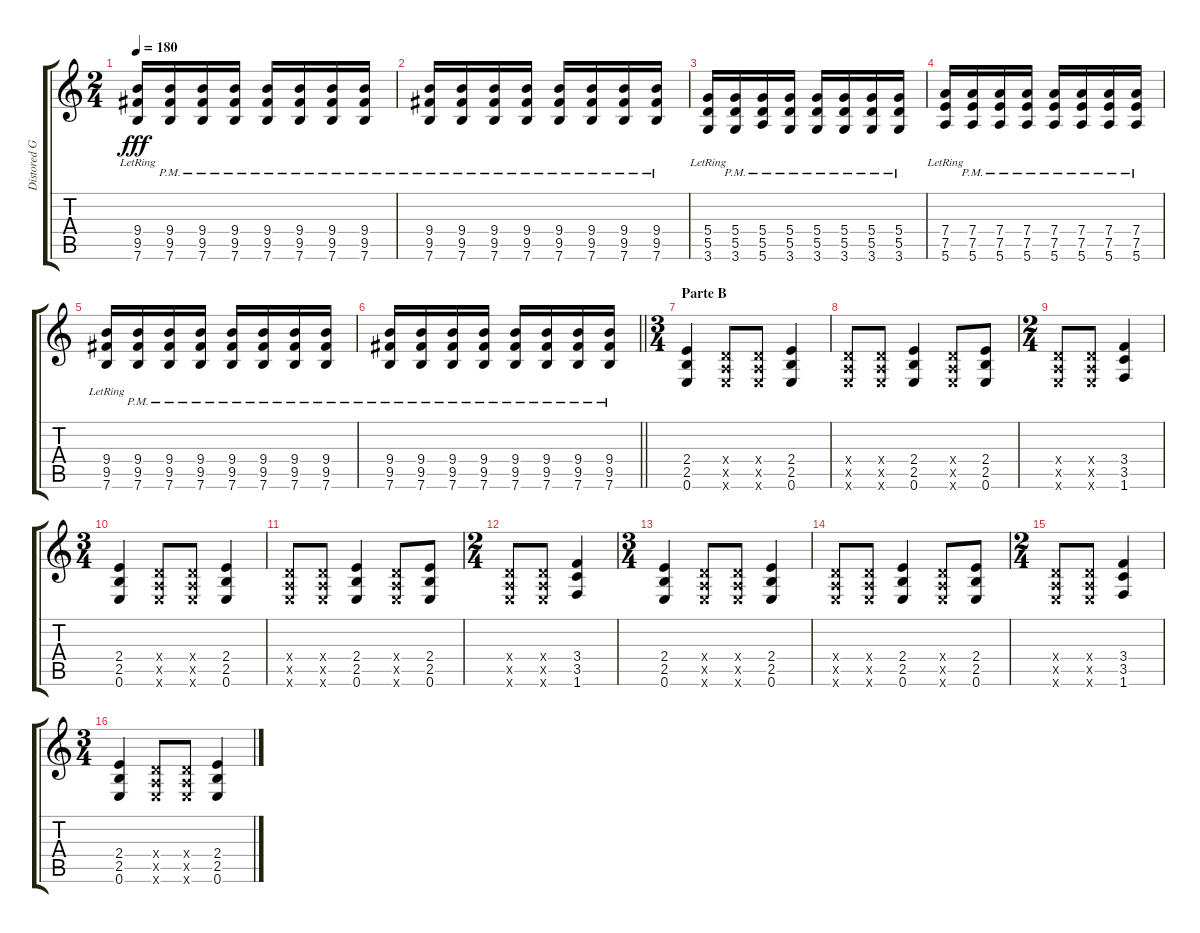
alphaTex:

\track ("Distored Guitar" "Distored G") {instrument distortionguitar}
\staff {score tabs}
\tuning (E4 B3 G3 D3 A2 E2) {hide}
\ts (2 4)
\tempo 180
\clef g2
\ks c
(9.4{lr} 9.5{lr} 7.6{lr}).16{dy fff} (9.4{pm} 9.5{pm} 7.6{pm}).16 (9.4{pm} 9.5{pm} 7.6{pm}).16 (9.4{pm} 9.5{pm} 7.6{pm}).16 (9.4{pm} 9.5{pm} 7.6{pm}).16 (9.4{pm} 9.5{pm} 7.6{pm}).16 (9.4{pm} 9.5{pm} 7.6{pm}).16 (9.4{pm} 9.5{pm} 7.6{pm}).16 |
(9.4{pm} 9.5{pm} 7.6{pm}).16 (9.4{pm} 9.5{pm} 7.6{pm}).16 (9.4{pm} 9.5{pm} 7.6{pm}).16 (9.4{pm} 9.5{pm} 7.6{pm}).16 (9.4{pm} 9.5{pm} 7.6{pm}).16 (9.4{pm} 9.5{pm} 7.6{pm}).16 (9.4{pm} 9.5{pm} 7.6{pm}).16 (9.4{pm} 9.5{pm} 7.6{pm}).16 |
(5.4{lr} 5.5 3.6).16 (5.4{pm} 5.5{pm} 3.6{pm}).16 (5.4{pm} 5.5{pm} 5.6{pm}).16 (5.4{pm} 5.5{pm} 3.6{pm}).16 (5.4{pm} 5.5{pm} 3.6{pm}).16 (5.4{pm} 5.5{pm} 3.6{pm}).16 (5.4{pm} 5.5{pm} 3.6{pm}).16 (5.4{pm} 5.5{pm} 3.6{pm}).16 |
(7.4{lr} 7.5{lr} 5.6{lr}).16 (7.4{pm} 7.5{pm} 5.6{pm}).16 (7.4{pm} 7.5{pm} 5.6{pm}).16 (7.4{pm} 7.5{pm} 5.6{pm}).16 (7.4{pm} 7.5{pm} 5.6{pm}).16 (7.4{pm} 7.5{pm} 5.6{pm}).16 (7.4{pm} 7.5{pm} 5.6{pm}).16 (7.4{pm} 7.5{pm} 5.6{pm}).16 |
(9.4{lr} 9.5{lr} 7.6{lr}).16 (9.4{pm} 9.5{pm} 7.6{pm}).16 (9.4{pm} 9.5{pm} 7.6{pm}).16 (9.4{pm} 9.5{pm} 7.6{pm}).16 (9.4{pm} 9.5{pm} 7.6{pm}).16 (9.4{pm} 9.5{pm} 7.6{pm}).16 (9.4{pm} 9.5{pm} 7.6{pm}).16 (9.4{pm} 9.5{pm} 7.6{pm}).16 |
\barLineRight lightlight
(9.4{pm} 9.5{pm} 7.6{pm}).16 (9.4{pm} 9.5{pm} 7.6{pm}).16 (9.4{pm} 9.5{pm} 7.6{pm}).16 (9.4{pm} 9.5{pm} 7.6{pm}).16 (9.4{pm} 9.5{pm} 7.6{pm}).16 (9.4{pm} 9.5{pm} 7.6{pm}).16 (9.4{pm} 9.5{pm} 7.6{pm}).16 (9.4{pm} 9.5{pm} 7.6{pm}).16 |
\ts (3 4)
\section ("" "Parte B")
(2.4 2.5 0.6).4 (0.4{x} 0.5{x} 0.6{x}).8 (0.4{x} 0.5{x} 0.6{x}).8 (2.4 2.5 0.6).4 |
(0.4{x} 0.5{x} 0.6{x}).8 (0.4{x} 0.5{x} 0.6{x}).8 (2.4 2.5 0.6).4 (0.4{x} 0.5{x} 0.6{x}).8 (2.4 2.5 0.6).8 |
\ts (2 4)
(0.4{x} 0.5{x} 0.6{x}).8 (0.4{x} 0.5{x} 0.6{x}).8 (3.4 3.5 1.6).4 |
\ts (3 4)
(2.4 2.5 0.6).4 (0.4{x} 0.5{x} 0.6{x}).8 (0.4{x} 0.5{x} 0.6{x}).8 (2.4 2.5 0.6).4 |
(0.4{x} 0.5{x} 0.6{x}).8 (0.4{x} 0.5{x} 0.6{x}).8 (2.4 2.5 0.6).4 (0.4{x} 0.5{x} 0.6{x}).8 (2.4 2.5 0.6).8 |
\ts (2 4)
(0.4{x} 0.5{x} 0.6{x}).8 (0.4{x} 0.5{x} 0.6{x}).8 (3.4 3.5 1.6).4 |
\ts (3 4)
(2.4 2.5 0.6).4 (0.4{x} 0.5{x} 0.6{x}).8 (0.4{x} 0.5{x} 0.6{x}).8 (2.4 2.5 0.6).4 |
(0.4{x} 0.5{x} 0.6{x}).8 (0.4{x} 0.5{x} 0.6{x}).8 (2.4 2.5 0.6).4 (0.4{x} 0.5{x} 0.6{x}).8 (2.4 2.5 0.6).8 |
\ts (2 4)
(0.4{x} 0.5{x} 0.6{x}).8 (0.4{x} 0.5{x} 0.6{x}).8 (3.4 3.5 1.6).4 |
\ts (3 4)
(2.4 2.5 0.6).4 (0.4{x} 0.5{x} 0.6{x}).8 (0.4{x} 0.5{x} 0.6{x}).8 (2.4 2.5 0.6).4
